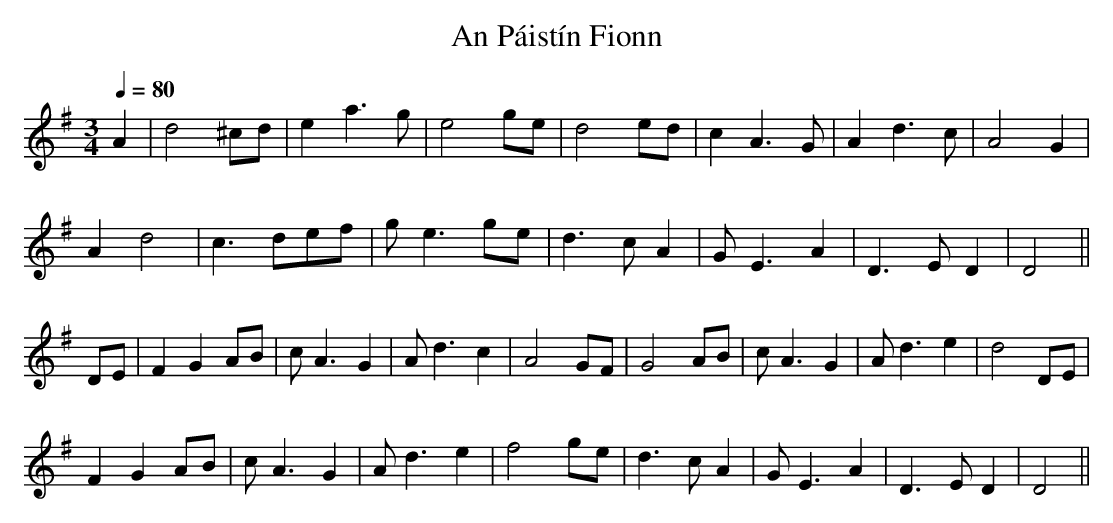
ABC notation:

X:1
T:An P\'aist\'in Fionn
M:3/4
L:1/8
Q:1/4=80
K:Dmix
A2 | d4 ^cd | e2 a3 g | e4 ge | d4 ed | c2 A3 G | A2 d3 c | A4 G2 |
A2 d4 | c3 def | g e3 ge | d3 c A2 | G E3 A2 | D3 E D2 | D4 ||
DE | F2 G2 AB | c A3 G2 | A d3 c2 | A4 GF | G4 AB | c A3 G2 | A d3 e2 | d4 DE |
F2 G2 AB | c A3 G2 | A d3 e2 | f4 ge | d3 c A2 | G E3 A2 | D3 E D2 | D4 ||
